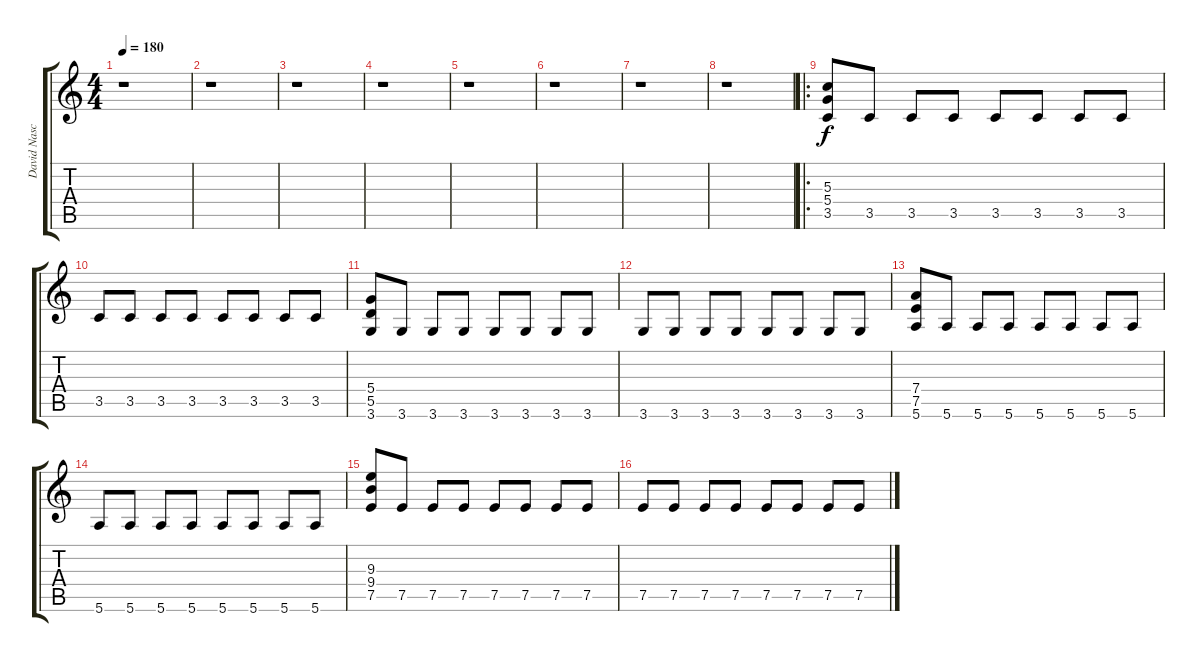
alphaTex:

\track ("David Nascimento" "David Nasc") {instrument distortionguitar}
\staff {score tabs}
\tuning (E4 B3 G3 D3 A2 E2) {hide}
\ts (4 4)
\tempo 180
\clef g2
\ks c
r.1{dy f instrument distortionguitar} |
r.1 |
r.1 |
r.1 |
r.1 |
r.1 |
r.1 |
r.1 |
\ro
(5.3 5.4 3.5).8 3.5.8 3.5.8 3.5.8 3.5.8 3.5.8 3.5.8 3.5.8 |
3.5.8 3.5.8 3.5.8 3.5.8 3.5.8 3.5.8 3.5.8 3.5.8 |
(5.4 5.5 3.6).8 3.6.8 3.6.8 3.6.8 3.6.8 3.6.8 3.6.8 3.6.8 |
3.6.8 3.6.8 3.6.8 3.6.8 3.6.8 3.6.8 3.6.8 3.6.8 |
(7.4 7.5 5.6).8 5.6.8 5.6.8 5.6.8 5.6.8 5.6.8 5.6.8 5.6.8 |
5.6.8 5.6.8 5.6.8 5.6.8 5.6.8 5.6.8 5.6.8 5.6.8 |
(9.3 9.4 7.5).8 7.5.8 7.5.8 7.5.8 7.5.8 7.5.8 7.5.8 7.5.8 |
7.5.8 7.5.8 7.5.8 7.5.8 7.5.8 7.5.8 7.5.8 7.5.8
